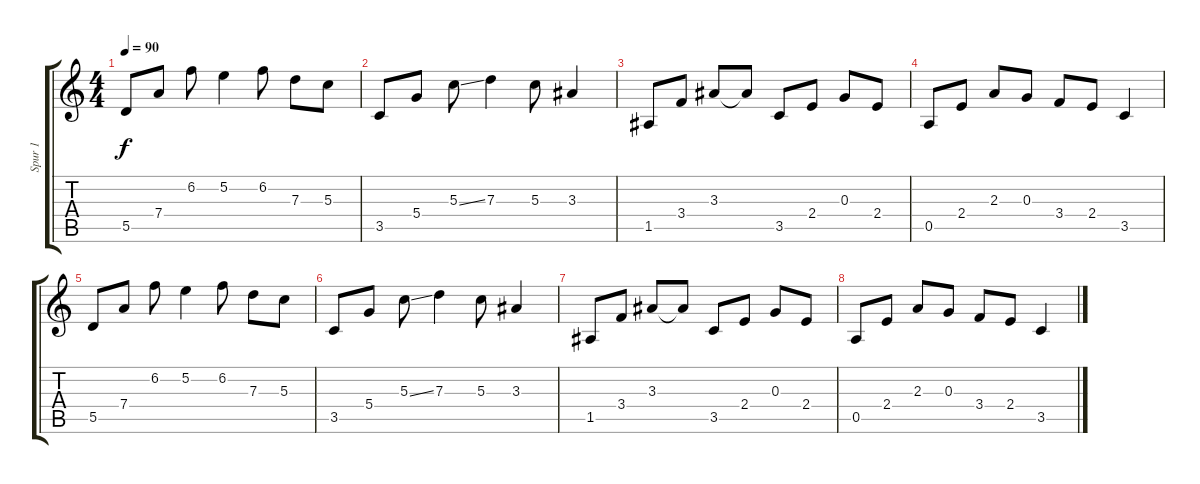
\track ("Spur 1" "Spur 1") {instrument electricguitarclean}
\staff {score tabs}
\tuning (E4 B3 G3 D3 A2 E2) {hide}
\ts (4 4)
\tempo 90
\clef g2
\ks c
5.5.8{dy f} 7.4.8 6.2.8 5.2.4 6.2.8 7.3.8 5.3.8 |
3.5.8 5.4.8 5.3{ss}.8 7.3.4 5.3.8 3.3.4 |
1.5.8 3.4.8 3.3.8 3.3{t}.8 3.5.8 2.4.8 0.3.8 2.4.8 |
0.5.8 2.4.8 2.3.8 0.3.8 3.4.8 2.4.8 3.5.4 |
5.5.8 7.4.8 6.2.8 5.2.4 6.2.8 7.3.8 5.3.8 |
3.5.8 5.4.8 5.3{ss}.8 7.3.4 5.3.8 3.3.4 |
1.5.8 3.4.8 3.3.8 3.3{t}.8 3.5.8 2.4.8 0.3.8 2.4.8 |
0.5.8 2.4.8 2.3.8 0.3.8 3.4.8 2.4.8 3.5.4
